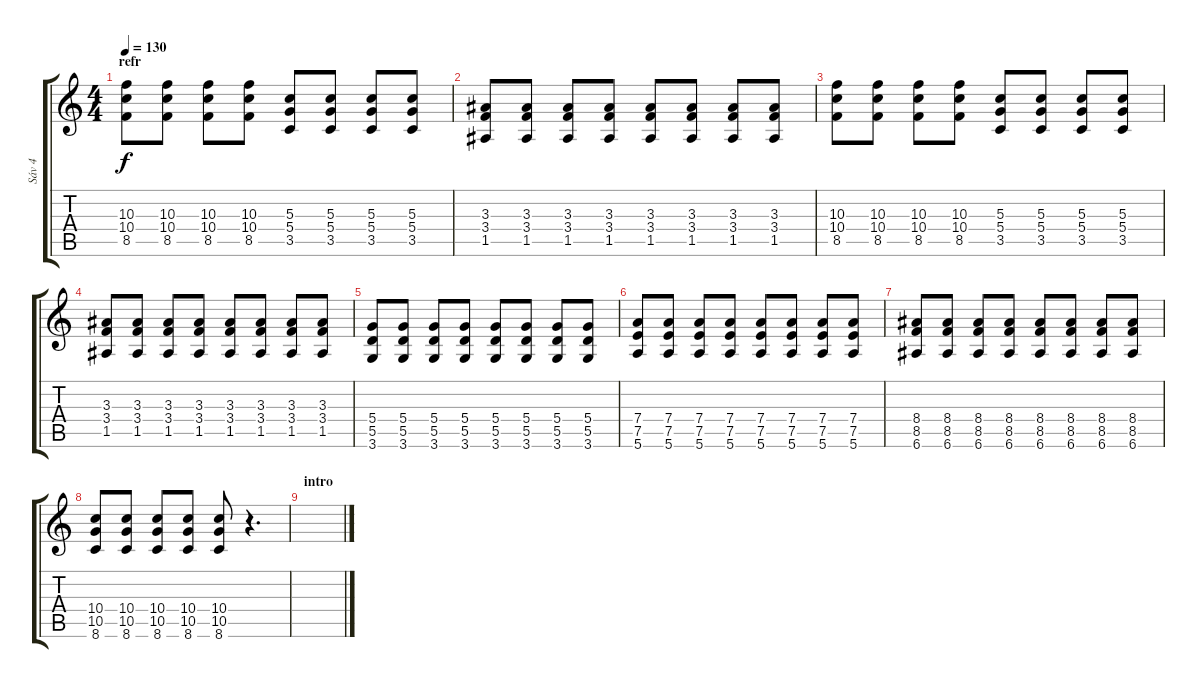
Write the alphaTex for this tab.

\track ("Sáv 4" "Sáv 4") {instrument distortionguitar}
\staff {score tabs}
\tuning (E4 B3 G3 D3 A2 E2) {hide}
\ts (4 4)
\section ("" "refr")
\tempo 130
\clef g2
\ks c
(10.3 10.4 8.5).8{dy f} (10.3 10.4 8.5).8 (10.3 10.4 8.5).8 (10.3 10.4 8.5).8 (5.3 5.4 3.5).8 (5.3 5.4 3.5).8 (5.3 5.4 3.5).8 (5.3 5.4 3.5).8 |
(3.3 3.4 1.5).8 (3.3 3.4 1.5).8 (3.3 3.4 1.5).8 (3.3 3.4 1.5).8 (3.3 3.4 1.5).8 (3.3 3.4 1.5).8 (3.3 3.4 1.5).8 (3.3 3.4 1.5).8 |
(10.3 10.4 8.5).8 (10.3 10.4 8.5).8 (10.3 10.4 8.5).8 (10.3 10.4 8.5).8 (5.3 5.4 3.5).8 (5.3 5.4 3.5).8 (5.3 5.4 3.5).8 (5.3 5.4 3.5).8 |
(3.3 3.4 1.5).8 (3.3 3.4 1.5).8 (3.3 3.4 1.5).8 (3.3 3.4 1.5).8 (3.3 3.4 1.5).8 (3.3 3.4 1.5).8 (3.3 3.4 1.5).8 (3.3 3.4 1.5).8 |
(5.4 5.5 3.6).8 (5.4 5.5 3.6).8 (5.4 5.5 3.6).8 (5.4 5.5 3.6).8 (5.4 5.5 3.6).8 (5.4 5.5 3.6).8 (5.4 5.5 3.6).8 (5.4 5.5 3.6).8 |
(7.4 7.5 5.6).8 (7.4 7.5 5.6).8 (7.4 7.5 5.6).8 (7.4 7.5 5.6).8 (7.4 7.5 5.6).8 (7.4 7.5 5.6).8 (7.4 7.5 5.6).8 (7.4 7.5 5.6).8 |
(8.4 8.5 6.6).8 (8.4 8.5 6.6).8 (8.4 8.5 6.6).8 (8.4 8.5 6.6).8 (8.4 8.5 6.6).8 (8.4 8.5 6.6).8 (8.4 8.5 6.6).8 (8.4 8.5 6.6).8 |
(10.4 10.5 8.6).8 (10.4 10.5 8.6).8 (10.4 10.5 8.6).8 (10.4 10.5 8.6).8 (10.4 10.5 8.6).8 r.4{d} |
\section ("" "intro")
